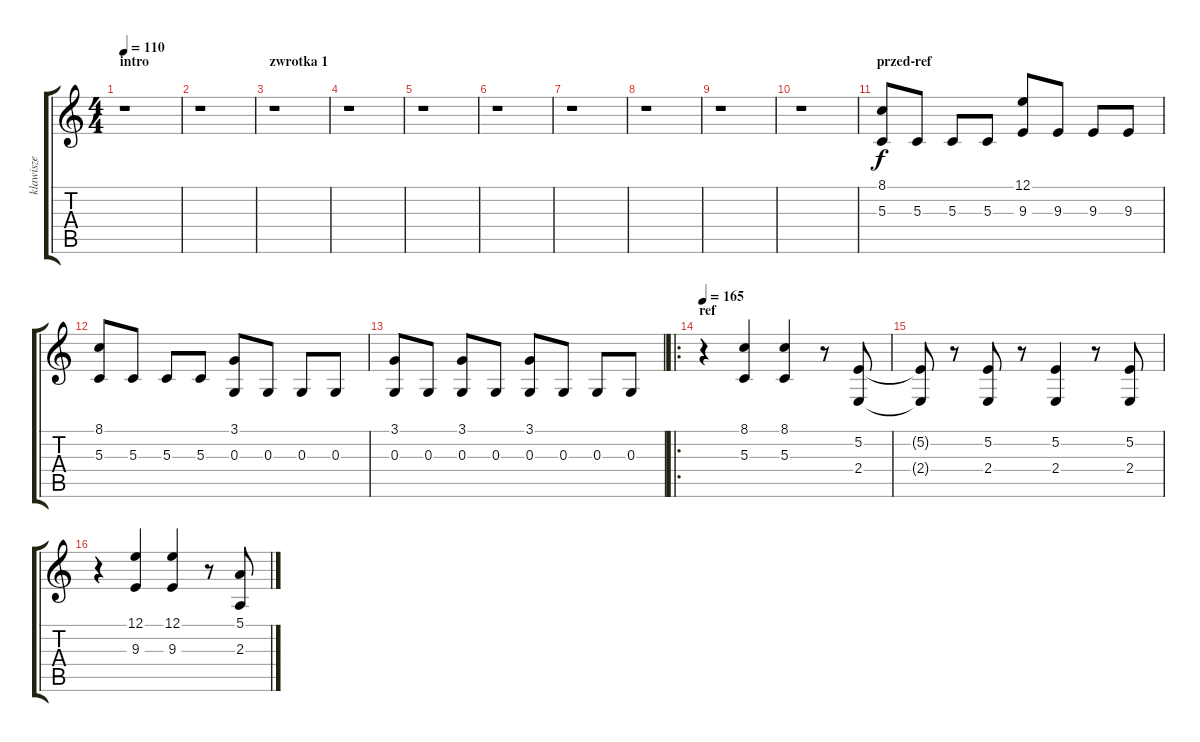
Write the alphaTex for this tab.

\track ("klawisze" "klawisze") {instrument drawbarorgan}
\staff {score tabs}
\tuning (E4 B3 G3 D3 A2 E2) {hide}
\ts (4 4)
\section ("" "intro")
\tempo 110
\clef g2
\ks c
r.1{dy f instrument drawbarorgan} |
r.1 |
\section ("" "zwrotka 1")
r.1 |
r.1 |
r.1 |
r.1 |
r.1 |
r.1 |
r.1 |
r.1 |
\section ("" "przed-ref")
(8.1 5.3).8 5.3.8 5.3.8 5.3.8 (12.1 9.3).8 9.3.8 9.3.8 9.3.8 |
(8.1 5.3).8 5.3.8 5.3.8 5.3.8 (3.1 0.3).8 0.3.8 0.3.8 0.3.8 |
(3.1 0.3).8 0.3.8 (3.1 0.3).8 0.3.8 (3.1 0.3).8 0.3.8 0.3.8 0.3.8 |
\ro
\section ("" "ref")
\tempo 165
r.4 (8.1 5.3).4 (8.1 5.3).4 r.8 (5.2 2.4).8 |
(5.2{t} 2.4{t}).8 r.8 (5.2 2.4).8 r.8 (5.2 2.4).4 r.8 (5.2 2.4).8 |
r.4 (12.1 9.3).4 (12.1 9.3).4 r.8 (5.1 2.3).8
